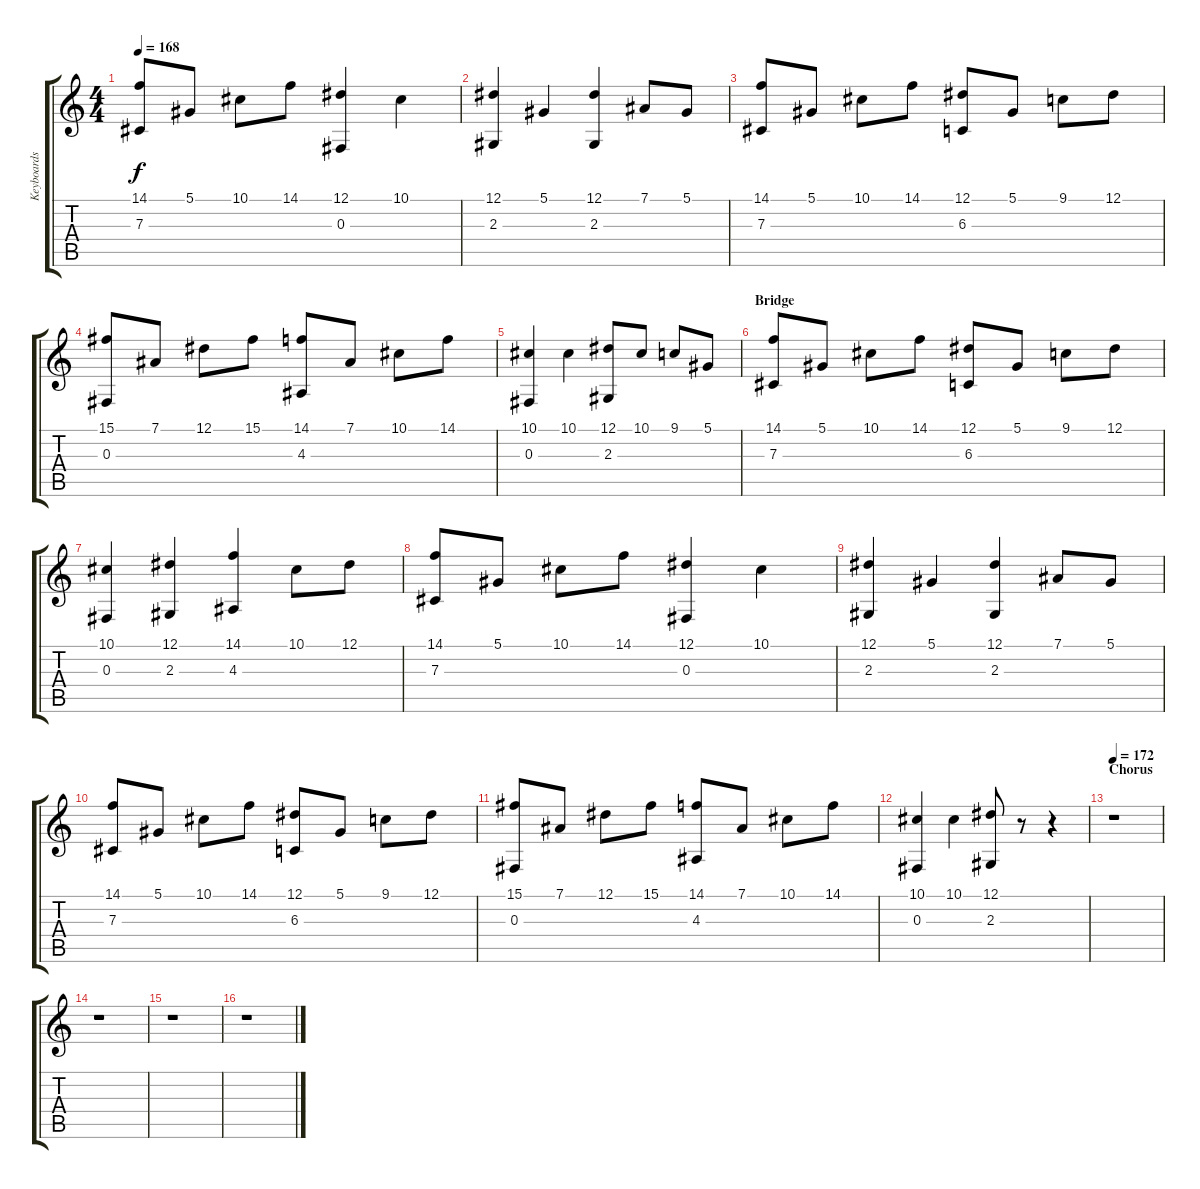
\track ("Keyboards" "Keyboards") {instrument electricgrandpiano}
\staff {score tabs}
\tuning (Eb4 Bb3 Gb3 Db3 Ab2 Eb2) {hide}
\ts (4 4)
\tempo 168
\clef g2
\ks c
(14.1 7.3).8{dy f} 5.1.8 10.1.8 14.1.8 (12.1 0.3).4 10.1.4 |
(12.1 2.3).4 5.1.4 (12.1 2.3).4 7.1.8 5.1.8 |
(14.1 7.3).8 5.1.8 10.1.8 14.1.8 (12.1 6.3).8 5.1.8 9.1.8 12.1.8 |
(15.1 0.3).8 7.1.8 12.1.8 15.1.8 (14.1 4.3).8 7.1.8 10.1.8 14.1.8 |
(10.1 0.3).4 10.1.4 (12.1 2.3).8 10.1.8 9.1.8 5.1.8 |
\section ("" "Bridge")
(14.1 7.3).8{volume 13} 5.1.8 10.1.8 14.1.8 (12.1 6.3).8 5.1.8 9.1.8 12.1.8 |
(10.1 0.3).4 (12.1 2.3).4 (14.1 4.3).4 10.1.8 12.1.8 |
(14.1 7.3).8 5.1.8 10.1.8 14.1.8 (12.1 0.3).4 10.1.4 |
(12.1 2.3).4 5.1.4 (12.1 2.3).4 7.1.8 5.1.8 |
(14.1 7.3).8 5.1.8 10.1.8 14.1.8 (12.1 6.3).8 5.1.8 9.1.8 12.1.8 |
(15.1 0.3).8 7.1.8 12.1.8 15.1.8 (14.1 4.3).8 7.1.8 10.1.8 14.1.8 |
(10.1 0.3).4 10.1.4 (12.1 2.3).8 r.8 r.4 |
\section ("" "Chorus")
\tempo 172
r.1 |
r.1 |
r.1 |
r.1
